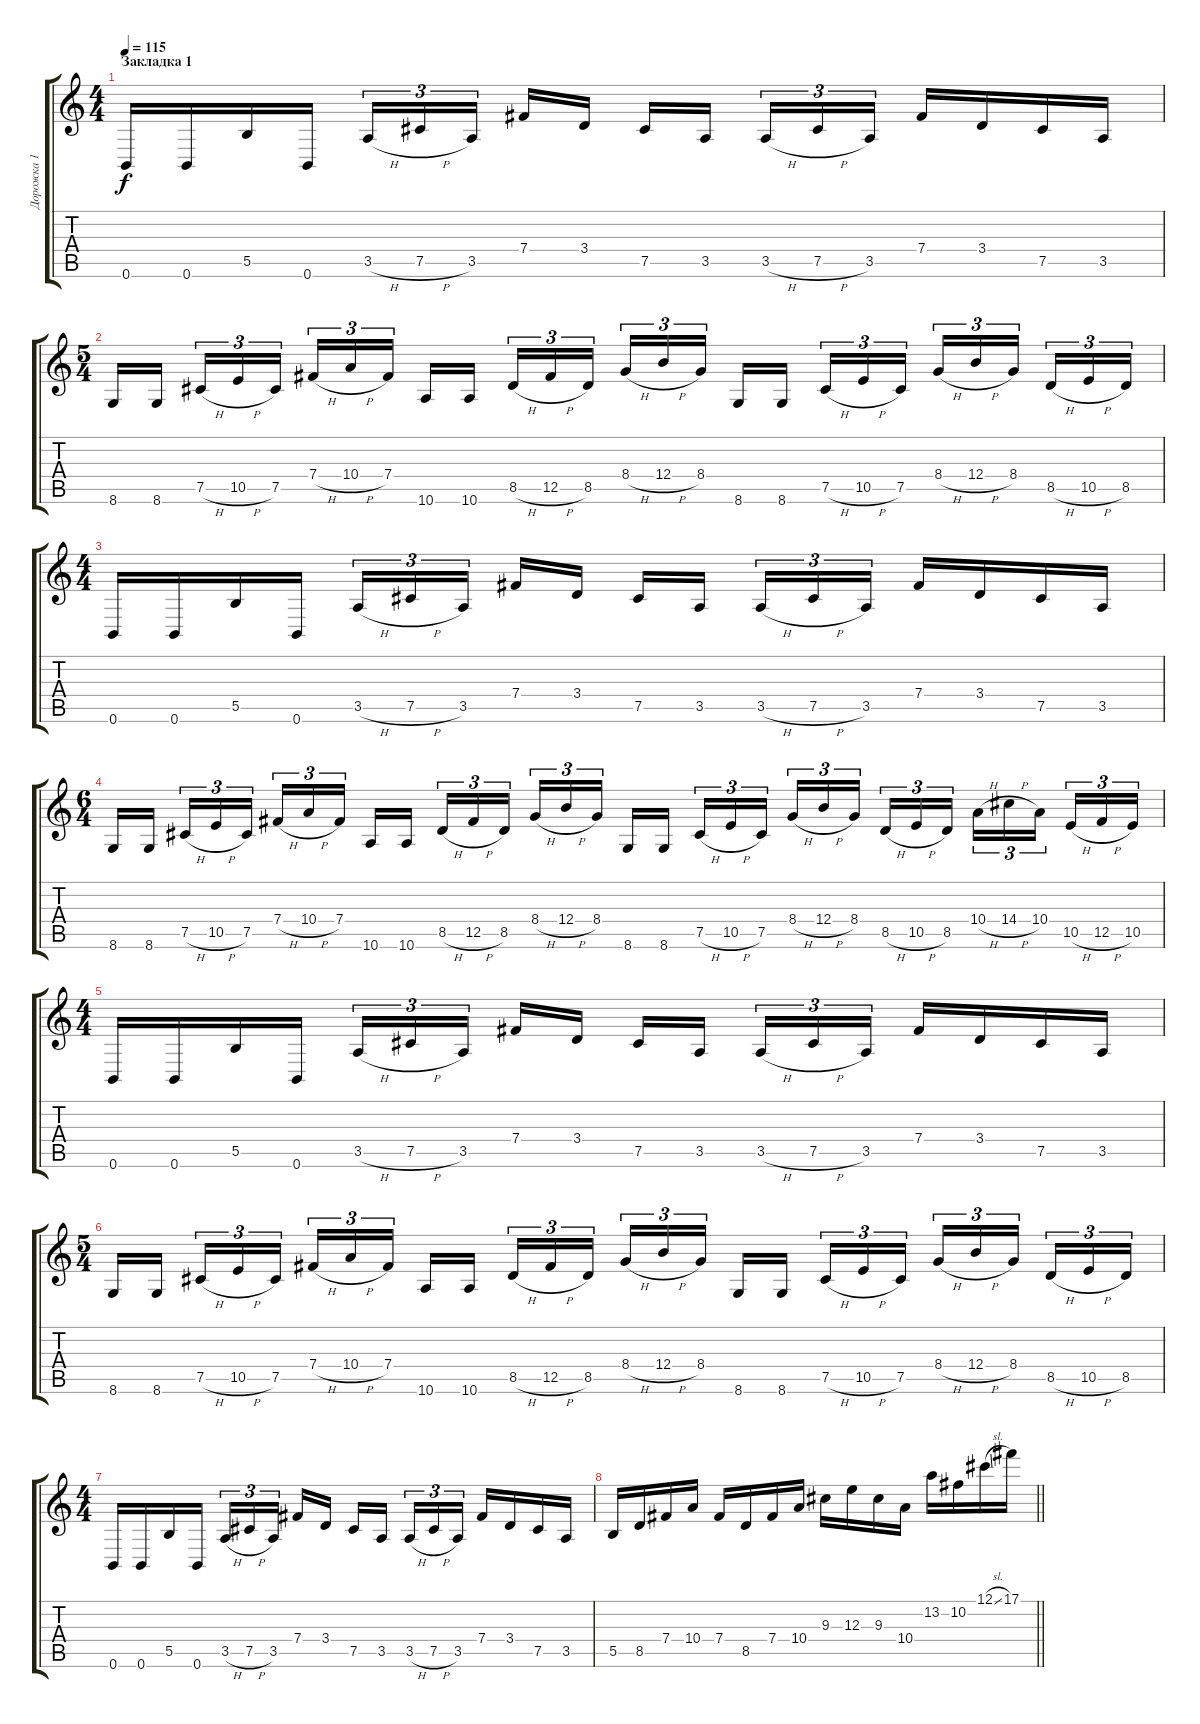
\track ("Дорожка 1" "Дорожка 1") {instrument distortionguitar}
\staff {score tabs}
\tuning (Db4 Ab3 E3 B2 Gb2 B1) {hide}
\ts (4 4)
\section ("" "Закладка 1")
\tempo 115
\clef g2
\ks c
0.6.16{dy f} 0.6.16 5.5.16 0.6.16 3.5{h}.16{tu (3 2)} 7.5{h}.16{tu (3 2)} 3.5.16{tu (3 2) beam splitsecondary} 7.4.16 3.4.16 7.5.16 3.5.16{beam splitsecondary} 3.5{h}.16{tu (3 2)} 7.5{h}.16{tu (3 2)} 3.5.16{tu (3 2)} 7.4.16 3.4.16 7.5.16 3.5.16 |
\ts (5 4)
8.6.16 8.6.16{beam splitsecondary} 7.5{h}.16{tu (3 2)} 10.5{h}.16{tu (3 2)} 7.5.16{tu (3 2)} 7.4{h}.16{tu (3 2)} 10.4{h}.16{tu (3 2)} 7.4.16{tu (3 2) beam splitsecondary} 10.6.16 10.6.16 8.5{h}.16{tu (3 2)} 12.5{h}.16{tu (3 2)} 8.5.16{tu (3 2) beam splitsecondary} 8.4{h}.16{tu (3 2)} 12.4{h}.16{tu (3 2)} 8.4.16{tu (3 2)} 8.6.16 8.6.16{beam splitsecondary} 7.5{h}.16{tu (3 2)} 10.5{h}.16{tu (3 2)} 7.5.16{tu (3 2)} 8.4{h}.16{tu (3 2)} 12.4{h}.16{tu (3 2)} 8.4.16{tu (3 2) beam splitsecondary} 8.5{h}.16{tu (3 2)} 10.5{h}.16{tu (3 2)} 8.5.16{tu (3 2)} |
\ts (4 4)
0.6.16 0.6.16 5.5.16 0.6.16 3.5{h}.16{tu (3 2)} 7.5{h}.16{tu (3 2)} 3.5.16{tu (3 2) beam splitsecondary} 7.4.16 3.4.16 7.5.16 3.5.16{beam splitsecondary} 3.5{h}.16{tu (3 2)} 7.5{h}.16{tu (3 2)} 3.5.16{tu (3 2)} 7.4.16 3.4.16 7.5.16 3.5.16 |
\ts (6 4)
8.6.16 8.6.16{beam splitsecondary} 7.5{h}.16{tu (3 2)} 10.5{h}.16{tu (3 2)} 7.5.16{tu (3 2) beam splitsecondary} 7.4{h}.16{tu (3 2)} 10.4{h}.16{tu (3 2)} 7.4.16{tu (3 2) beam splitsecondary} 10.6.16 10.6.16{beam splitsecondary} 8.5{h}.16{tu (3 2)} 12.5{h}.16{tu (3 2)} 8.5.16{tu (3 2) beam splitsecondary} 8.4{h}.16{tu (3 2)} 12.4{h}.16{tu (3 2)} 8.4.16{tu (3 2)} 8.6.16 8.6.16{beam splitsecondary} 7.5{h}.16{tu (3 2)} 10.5{h}.16{tu (3 2)} 7.5.16{tu (3 2) beam splitsecondary} 8.4{h}.16{tu (3 2)} 12.4{h}.16{tu (3 2)} 8.4.16{tu (3 2) beam splitsecondary} 8.5{h}.16{tu (3 2)} 10.5{h}.16{tu (3 2)} 8.5.16{tu (3 2) beam splitsecondary} 10.4{h}.16{tu (3 2)} 14.4{h}.16{tu (3 2)} 10.4.16{tu (3 2) beam splitsecondary} 10.5{h}.16{tu (3 2)} 12.5{h}.16{tu (3 2)} 10.5.16{tu (3 2)} |
\ts (4 4)
0.6.16 0.6.16 5.5.16 0.6.16 3.5{h}.16{tu (3 2)} 7.5{h}.16{tu (3 2)} 3.5.16{tu (3 2) beam splitsecondary} 7.4.16 3.4.16 7.5.16 3.5.16{beam splitsecondary} 3.5{h}.16{tu (3 2)} 7.5{h}.16{tu (3 2)} 3.5.16{tu (3 2)} 7.4.16 3.4.16 7.5.16 3.5.16 |
\ts (5 4)
8.6.16 8.6.16{beam splitsecondary} 7.5{h}.16{tu (3 2)} 10.5{h}.16{tu (3 2)} 7.5.16{tu (3 2)} 7.4{h}.16{tu (3 2)} 10.4{h}.16{tu (3 2)} 7.4.16{tu (3 2) beam splitsecondary} 10.6.16 10.6.16 8.5{h}.16{tu (3 2)} 12.5{h}.16{tu (3 2)} 8.5.16{tu (3 2) beam splitsecondary} 8.4{h}.16{tu (3 2)} 12.4{h}.16{tu (3 2)} 8.4.16{tu (3 2)} 8.6.16 8.6.16{beam splitsecondary} 7.5{h}.16{tu (3 2)} 10.5{h}.16{tu (3 2)} 7.5.16{tu (3 2)} 8.4{h}.16{tu (3 2)} 12.4{h}.16{tu (3 2)} 8.4.16{tu (3 2) beam splitsecondary} 8.5{h}.16{tu (3 2)} 10.5{h}.16{tu (3 2)} 8.5.16{tu (3 2)} |
\ts (4 4)
0.6.16 0.6.16 5.5.16 0.6.16 3.5{h}.16{tu (3 2)} 7.5{h}.16{tu (3 2)} 3.5.16{tu (3 2) beam splitsecondary} 7.4.16 3.4.16 7.5.16 3.5.16{beam splitsecondary} 3.5{h}.16{tu (3 2)} 7.5{h}.16{tu (3 2)} 3.5.16{tu (3 2)} 7.4.16 3.4.16 7.5.16 3.5.16 |
\barLineRight lightlight
5.5.16 8.5.16 7.4.16 10.4.16 7.4.16 8.5.16 7.4.16 10.4.16 9.3.16 12.3.16 9.3.16 10.4.16 13.2.16 10.2.16 12.1{sl}.16 17.1.16
